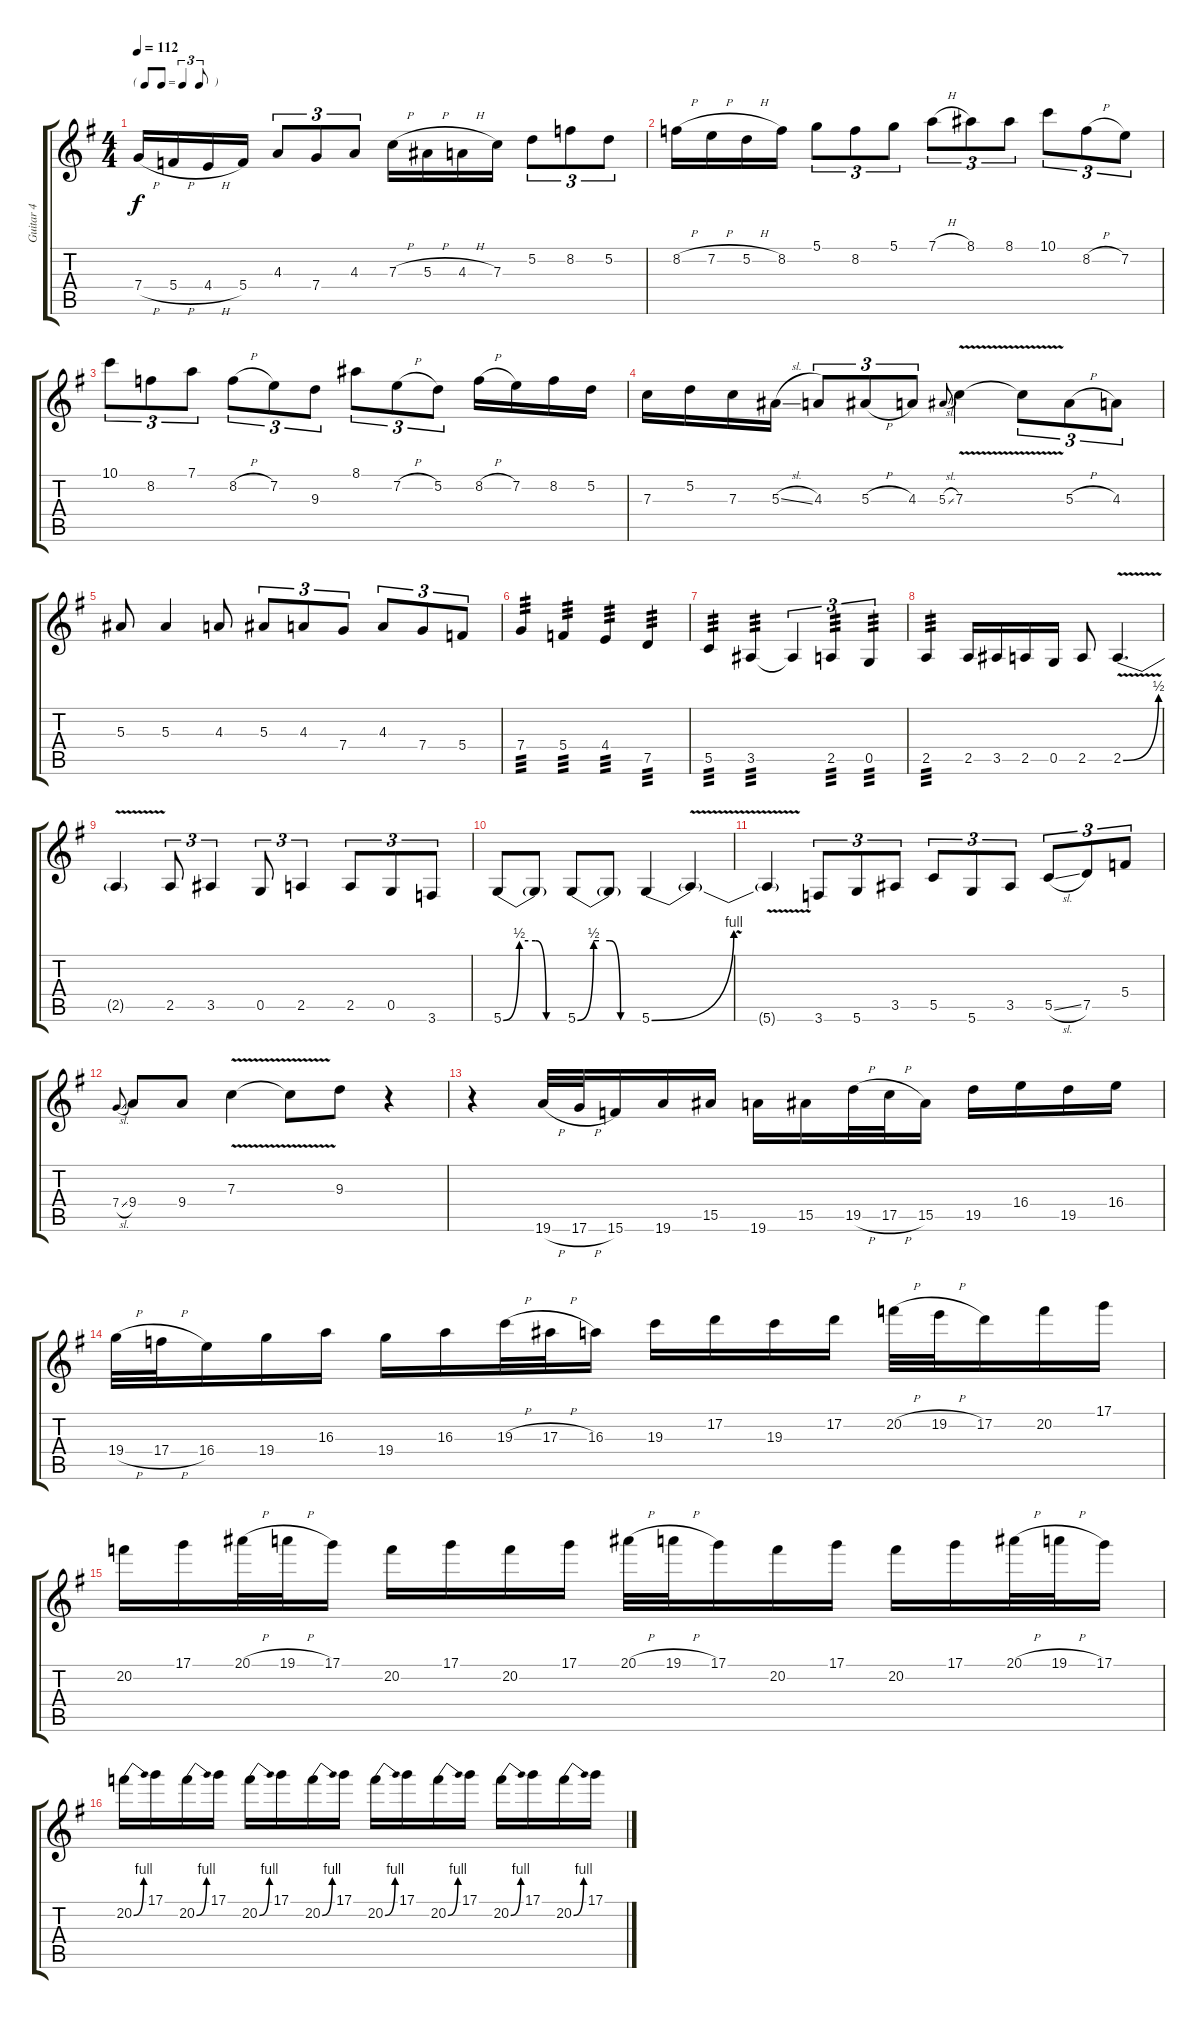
\track ("Guitar 4" "Guitar 4") {instrument distortionguitar}
\staff {score tabs}
\tuning (D4 A3 F3 C3 G2 D2) {hide}
\ts (4 4)
\tf triplet8th
\tempo 112
\clef g2
\ks eminor
7.4{h}.16{dy f} 5.4{h}.16 4.4{h}.16 5.4.16 4.3.8{tu (3 2)} 7.4.8{tu (3 2)} 4.3.8{tu (3 2)} 7.3{h}.16 5.3{h}.16 4.3{h}.16 7.3.16 5.2.8{tu (3 2)} 8.2.8{tu (3 2)} 5.2.8{tu (3 2)} |
8.2{h}.16 7.2{h}.16 5.2{h}.16 8.2.16 5.1.8{tu (3 2)} 8.2.8{tu (3 2)} 5.1.8{tu (3 2)} 7.1{h}.8{tu (3 2)} 8.1.8{tu (3 2)} 8.1.8{tu (3 2)} 10.1.8{tu (3 2)} 8.2{h}.8{tu (3 2)} 7.2.8{tu (3 2)} |
10.1.8{tu (3 2)} 8.2.8{tu (3 2)} 7.1.8{tu (3 2)} 8.2{h}.8{tu (3 2)} 7.2.8{tu (3 2)} 9.3.8{tu (3 2)} 8.1.8{tu (3 2)} 7.2{h}.8{tu (3 2)} 5.2.8{tu (3 2)} 8.2{h}.16 7.2.16 8.2.16 5.2.16 |
7.3.16 5.2.16 7.3.16 5.3{sl}.16 4.3.8{tu (3 2)} 5.3{h}.8{tu (3 2)} 4.3.8{tu (3 2)} 5.3{sl}.8{gr onbeat} 7.3{v}.4 7.3{t}.8{tu (3 2)} 5.3{h}.8{tu (3 2)} 4.3.8{tu (3 2)} |
5.3.8 5.3.4 4.3.8 5.3.8{tu (3 2)} 4.3.8{tu (3 2)} 7.4.8{tu (3 2)} 4.3.8{tu (3 2)} 7.4.8{tu (3 2)} 5.4.8{tu (3 2)} |
7.4.4{tp 3} 5.4.4{tp 3} 4.4.4{tp 3} 7.5.4{tp 3} |
5.5.4{tp 3} 3.5.4{tp 3} 3.5{t}.4{tu (3 2)} 2.5.4{tu (3 2) tp 3} 0.5.4{tu (3 2) tp 3} |
2.5.4{tp 3} 2.5.16 3.5.16 2.5.16 0.5.16 2.5.8 2.5{be (bend 0 0 60 2) v}.4{d} |
2.5{t}.4 2.5.8{tu (3 2)} 3.5.4{tu (3 2)} 0.5.8{tu (3 2)} 2.5.4{tu (3 2)} 2.5.8{tu (3 2)} 0.5.8{tu (3 2)} 3.6.8{tu (3 2)} |
5.6{be (custom 0 0 15 2 30 2 40 0 46 0 60 0)}.8 5.6{t}.8 5.6{be (custom 0 0 15 2 20 2 30 2 40 0 60 0)}.8 5.6{t}.8 5.6{be (bend 0 0 60 4)}.4 5.6{v t}.4 |
5.6{t}.4 3.6.8{tu (3 2)} 5.6.8{tu (3 2)} 3.5.8{tu (3 2)} 5.5.8{tu (3 2)} 5.6.8{tu (3 2)} 3.5.8{tu (3 2)} 5.5{sl}.8{tu (3 2)} 7.5.8{tu (3 2)} 5.4.8{tu (3 2)} |
7.4{sl}.8{gr onbeat} 9.4.8 9.4.8 7.3{v}.4 7.3{t}.8 9.3.8 r.4 |
r.4 19.6{h}.32 17.6{h}.32 15.6.16 19.6.16 15.5.16 19.6.16 15.5.16 19.5{h}.32 17.5{h}.32 15.5.16 19.5.16 16.4.16 19.5.16 16.4.16 |
19.4{h}.32 17.4{h}.32 16.4.16 19.4.16 16.3.16 19.4.16 16.3.16 19.3{h}.32 17.3{h}.32 16.3.16 19.3.16 17.2.16 19.3.16 17.2.16 20.2{h}.32 19.2{h}.32 17.2.16 20.2.16 17.1.16 |
20.2.16 17.1.16 20.1{h}.32 19.1{h}.32 17.1.16 20.2.16 17.1.16 20.2.16 17.1.16 20.1{h}.32 19.1{h}.32 17.1.16 20.2.16 17.1.16 20.2.16 17.1.16 20.1{h}.32 19.1{h}.32 17.1.16 |
20.2{be (bend 0 0 60 4)}.16 17.1.16 20.2{be (bend 0 0 60 4)}.16 17.1.16 20.2{be (bend 0 0 60 4)}.16 17.1.16 20.2{be (bend 0 0 60 4)}.16 17.1.16 20.2{be (bend 0 0 60 4)}.16 17.1.16 20.2{be (bend 0 0 60 4)}.16 17.1.16 20.2{be (bend 0 0 60 4)}.16 17.1.16 20.2{be (bend 0 0 60 4)}.16 17.1.16
